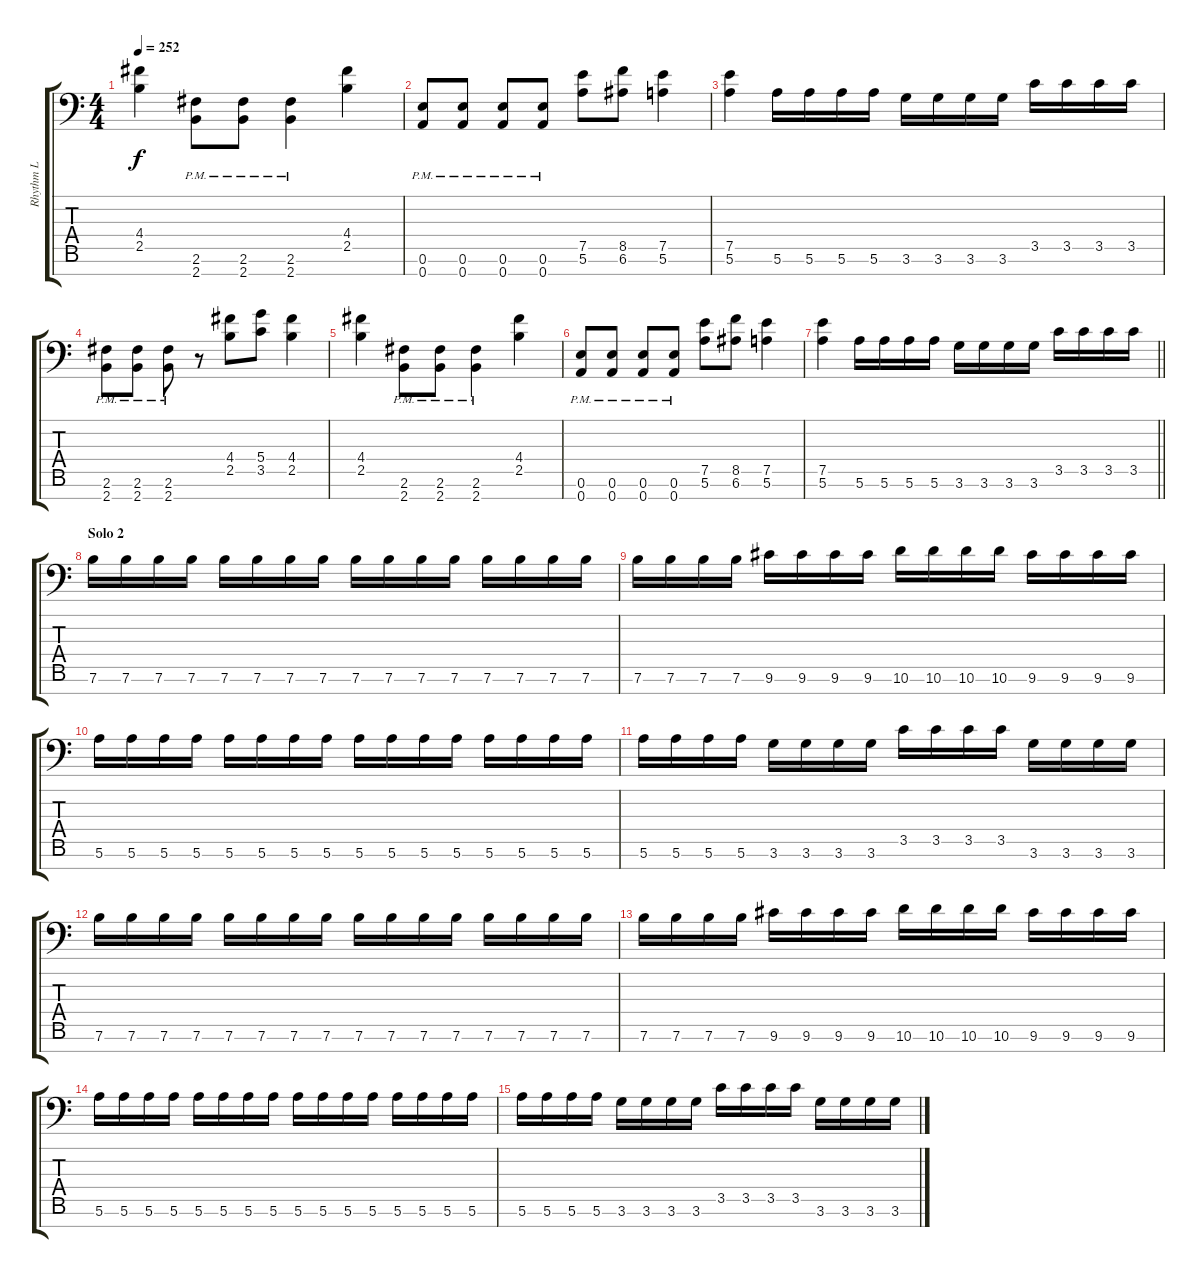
\track ("Rhythm L" "Rhythm L") {instrument distortionguitar}
\staff {score tabs}
\tuning (E4 B3 G3 D3 A2 E2 A1) {hide}
\ts (4 4)
\tempo 252
\clef f4
\ks c
(4.4 2.5).4{dy f} (2.6{pm} 2.7{pm}).8 (2.6{pm} 2.7{pm}).8 (2.6{pm} 2.7{pm}).4 (4.4 2.5).4 |
(0.6{pm} 0.7{pm}).8 (0.6{pm} 0.7{pm}).8 (0.6{pm} 0.7{pm}).8 (0.6{pm} 0.7{pm}).8 (7.5 5.6).8 (8.5 6.6).8 (7.5 5.6).4 |
(7.5 5.6).4 5.6.16 5.6.16 5.6.16 5.6.16 3.6.16 3.6.16 3.6.16 3.6.16 3.5.16 3.5.16 3.5.16 3.5.16 |
(2.6{pm} 2.7{pm}).8 (2.6{pm} 2.7{pm}).8 (2.6{pm} 2.7{pm}).8 r.8 (4.4 2.5).8 (5.4 3.5).8 (4.4 2.5).4 |
(4.4 2.5).4 (2.6{pm} 2.7{pm}).8 (2.6{pm} 2.7{pm}).8 (2.6{pm} 2.7{pm}).4 (4.4 2.5).4 |
(0.6{pm} 0.7{pm}).8 (0.6{pm} 0.7{pm}).8 (0.6{pm} 0.7{pm}).8 (0.6{pm} 0.7{pm}).8 (7.5 5.6).8 (8.5 6.6).8 (7.5 5.6).4 |
\barLineRight lightlight
(7.5 5.6).4 5.6.16 5.6.16 5.6.16 5.6.16 3.6.16 3.6.16 3.6.16 3.6.16 3.5.16 3.5.16 3.5.16 3.5.16 |
\section ("" "Solo 2")
7.6.16 7.6.16 7.6.16 7.6.16 7.6.16 7.6.16 7.6.16 7.6.16 7.6.16 7.6.16 7.6.16 7.6.16 7.6.16 7.6.16 7.6.16 7.6.16 |
7.6.16 7.6.16 7.6.16 7.6.16 9.6.16 9.6.16 9.6.16 9.6.16 10.6.16 10.6.16 10.6.16 10.6.16 9.6.16 9.6.16 9.6.16 9.6.16 |
5.6.16 5.6.16 5.6.16 5.6.16 5.6.16 5.6.16 5.6.16 5.6.16 5.6.16 5.6.16 5.6.16 5.6.16 5.6.16 5.6.16 5.6.16 5.6.16 |
5.6.16 5.6.16 5.6.16 5.6.16 3.6.16 3.6.16 3.6.16 3.6.16 3.5.16 3.5.16 3.5.16 3.5.16 3.6.16 3.6.16 3.6.16 3.6.16 |
7.6.16 7.6.16 7.6.16 7.6.16 7.6.16 7.6.16 7.6.16 7.6.16 7.6.16 7.6.16 7.6.16 7.6.16 7.6.16 7.6.16 7.6.16 7.6.16 |
7.6.16 7.6.16 7.6.16 7.6.16 9.6.16 9.6.16 9.6.16 9.6.16 10.6.16 10.6.16 10.6.16 10.6.16 9.6.16 9.6.16 9.6.16 9.6.16 |
5.6.16 5.6.16 5.6.16 5.6.16 5.6.16 5.6.16 5.6.16 5.6.16 5.6.16 5.6.16 5.6.16 5.6.16 5.6.16 5.6.16 5.6.16 5.6.16 |
5.6.16 5.6.16 5.6.16 5.6.16 3.6.16 3.6.16 3.6.16 3.6.16 3.5.16 3.5.16 3.5.16 3.5.16 3.6.16 3.6.16 3.6.16 3.6.16
